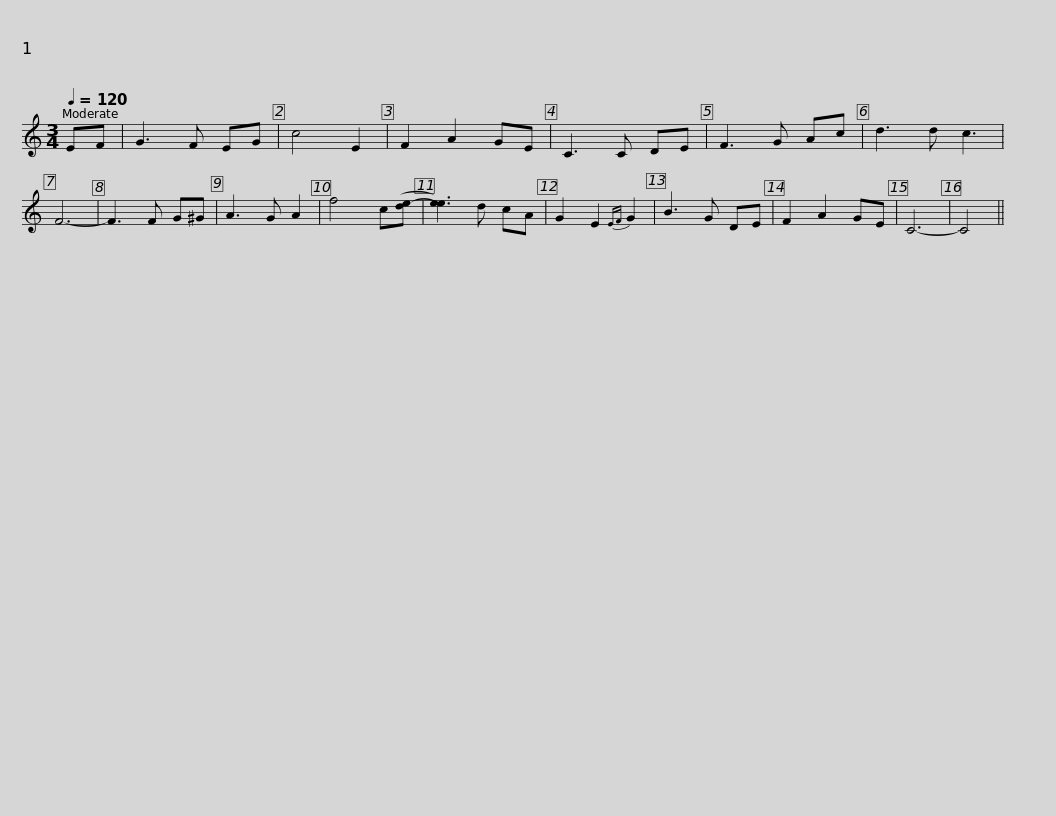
X:1
L:1/8
Q:1/4=120
M:3/4
I:linebreak $
K:C
V:1 treble
V:1
 EF | G3 F EG | c4 E2 | F2 A2 GE | C3 C DE | %5
 F3 G Ac | d3 d c3 | F6- | F3 F G^G | A3 G A2 | %10
 f4 c([de-] |$ [ee]3) d cA | G2 E2{EF} G2 | B3 G DE | F2 A2 GE | %15
 C6- | C4 || %17
